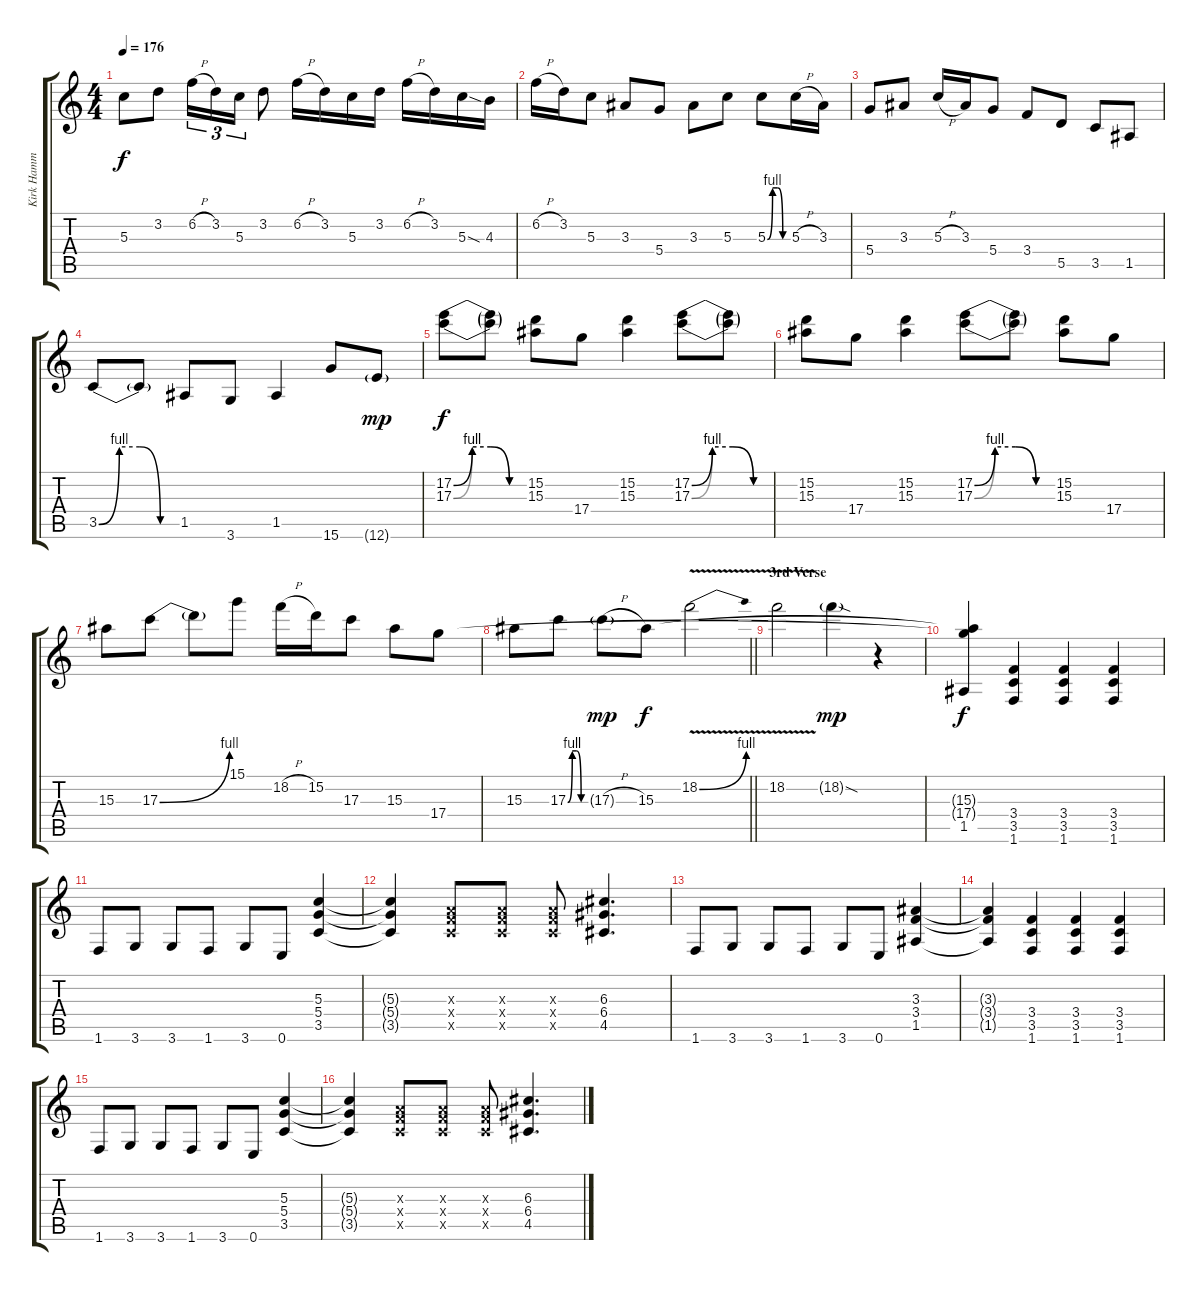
\track (" Kirk Hammett" " Kirk Hamm") {instrument distortionguitar}
\staff {score tabs}
\tuning (E4 B3 G3 D3 A2 E2) {hide}
\ts (4 4)
\tempo 176
\clef g2
\ks c
5.3{t}.8{dy f} 3.2.8 6.2{h}.16{tu (3 2)} 3.2.16{tu (3 2)} 5.3.16{tu (3 2)} 3.2.8 6.2{h}.16 3.2.16 5.3.16 3.2.16 6.2{h}.16 3.2.16 5.3{sod}.16 4.3.16 |
6.2{h}.16 3.2.16 5.3.8 3.3.8 5.4.8 3.3.8 5.3.8 5.3{be (custom 0 0 15 4 30 4 45 0 60 0)}.8 5.3{h}.16 3.3.16 |
5.4.8 3.3.8 5.3{h}.16 3.3.16 5.4.8 3.4.8 5.5.8 3.5.8 1.5.8 |
3.5{be (custom 0 0 15 4 30 4 45 0 60 0)}.8 3.5{t}.8 1.5.8 3.6.8 1.5.4 15.6.8 12.6{g}.8{dy mp} |
(17.2{be (custom 0 0 15 4 30 4 45 0 60 0)} 17.3{be (custom 0 0 15 4 30 4 45 0 60 0)}).8{dy f} (17.2{t} 17.3{t}).8 (15.2 15.3).8 17.4.8 (15.2 15.3).4 (17.2{be (custom 0 0 15 4 30 4 45 0 60 0)} 17.3{be (custom 0 0 15 4 30 4 45 0 60 0)}).8 (17.2{t} 17.3{t}).8 |
(15.2 15.3).8 17.4.8 (15.2 15.3).4 (17.2{be (custom 0 0 15 4 30 4 45 0 60 0)} 17.3{be (custom 0 0 15 4 30 4 45 0 60 0)}).8 (17.2{t} 17.3{t}).8 (15.2 15.3).8 17.4.8 |
15.3.8 17.3{be (bend 0 0 60 4)}.8 17.3{t}.8 15.1.8 18.2{h}.16 15.2.16 17.3.8 15.3.8 17.4.8 |
\barLineRight lightlight
15.3.8 17.3{be (custom 0 0 15 4 30 4 45 0 60 0)}.8 17.3{h g}.8{dy mp} 15.3.8{dy f} 18.2{be (bend 0 0 60 4) v}.2 |
\section ("" "3rd Verse")
18.2{v}.2 18.2{sod g}.4{dy mp} r.4 |
(15.3{t} 17.4{t} 1.5).4{dy f} (3.4 3.5 1.6).4 (3.4 3.5 1.6).4 (3.4 3.5 1.6).4 |
1.6.8 3.6.8 3.6.8 1.6.8 3.6.8 0.6.8 (5.3 5.4 3.5).4 |
(5.3{t} 5.4{t} 3.5{t}).4 (2.3{x} 3.4{x} 3.5{x}).8 (2.3{x} 3.4{x} 3.5{x}).8 (2.3{x} 3.4{x} 3.5{x}).8 (6.3 6.4 4.5).4{d} |
1.6.8 3.6.8 3.6.8 1.6.8 3.6.8 0.6.8 (3.3 3.4 1.5).4 |
(3.3{t} 3.4{t} 1.5{t}).4 (3.4 3.5 1.6).4 (3.4 3.5 1.6).4 (3.4 3.5 1.6).4 |
1.6.8 3.6.8 3.6.8 1.6.8 3.6.8 0.6.8 (5.3 5.4 3.5).4 |
(5.3{t} 5.4{t} 3.5{t}).4 (2.3{x} 3.4{x} 3.5{x}).8 (2.3{x} 3.4{x} 3.5{x}).8 (2.3{x} 3.4{x} 3.5{x}).8 (6.3 6.4 4.5).4{d}
